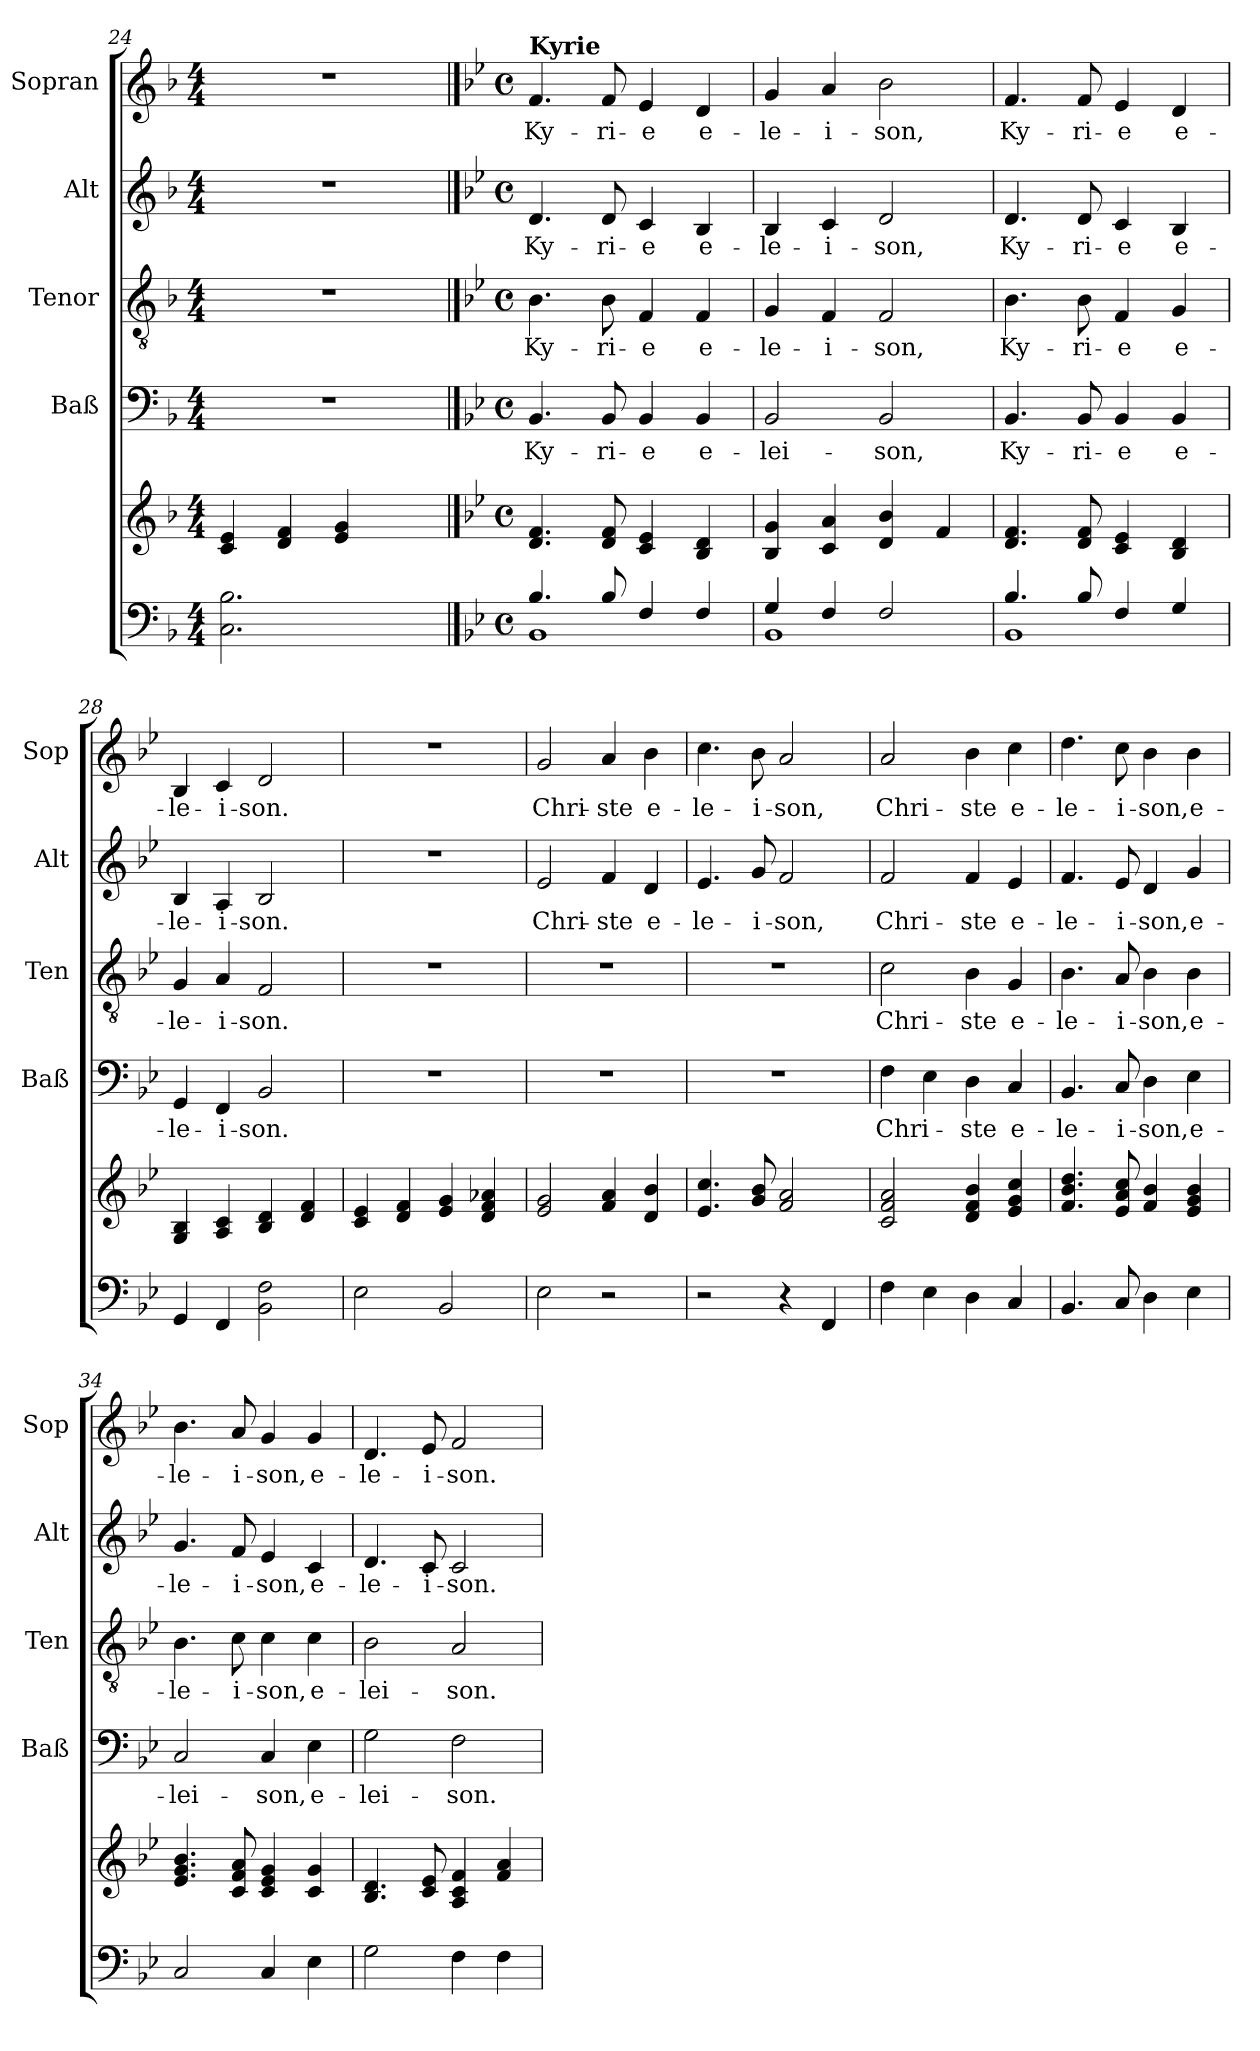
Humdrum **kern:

**kern	**kern	**kern	**text	**kern	**text	**kern	**text	**kern	**text
*part5	*part5	*part4	*part4	*part3	*part3	*part2	*part2	*part1	*part1
*staff6	*staff5	*staff4	*staff4	*staff3	*staff3	*staff2	*staff2	*staff1	*staff1
*	*	*I"Baß	*	*I"Tenor	*	*I"Alt	*	*I"Sopran	*
*	*	*I'Baß	*	*I'Ten	*	*I'Alt	*	*I'Sop	*
*clefF4	*clefG2	*clefF4	*	*clefGv2	*	*clefG2	*	*clefG2	*
*k[b-]	*k[b-]	*k[b-]	*	*k[b-]	*	*k[b-]	*	*k[b-]	*
*F:	*F:	*F:	*	*F:	*	*F:	*	*F:	*
*M4/4	*M4/4	*M4/4	*	*M4/4	*	*M4/4	*	*M4/4	*
=24	=24	=24	=24	=24	=24	=24	=24	=24	=24
2.C\ 2.B-\	4c/ 4e/	1r	.	1r	.	1r	.	1r	.
.	4d/ 4f/	.	.	.	.	.	.	.	.
.	4e/ 4g/	.	.	.	.	.	.	.	.
4ryy	4ryy	.	.	.	.	.	.	.	.
!!LO:PB:g=z
==25	==25	==25	==25	==25	==25	==25	==25	==25	==25
*k[b-e-]	*k[b-e-]	*k[b-e-]	*	*k[b-e-]	*	*k[b-e-]	*	*k[b-e-]	*
*B-:	*B-:	*B-:	*	*B-:	*	*B-:	*	*B-:	*
*M4/4	*M4/4	*M4/4	*	*M4/4	*	*M4/4	*	*M4/4	*
*met(c)	*met(c)	*met(c)	*	*met(c)	*	*met(c)	*	*met(c)	*
*^	*	*	*	*	*	*	*	*	*
!	!	!	!	!	!	!	!	!	!LO:TX:a:B:t=Kyrie	!
!	!	!	!	!LO:LY:b	!	!LO:LY:b	!	!LO:LY:b	!	!LO:LY:b
4.B-/	1BB-	4.d/ 4.f/	4.BB-/	Ky-	4.B-\	Ky-	4.d/	Ky-	4.f/	Ky-
!	!	!	!	!LO:LY:b	!	!LO:LY:b	!	!LO:LY:b	!	!LO:LY:b
8B-/	.	8d/ 8f/	8BB-/	-ri-	8B-\	-ri-	8d/	-ri-	8f/	-ri-
!	!	!	!	!LO:LY:b	!	!LO:LY:b	!	!LO:LY:b	!	!LO:LY:b
4F/	.	4c/ 4e-/	4BB-/	-e	4F/	-e	4c/	-e	4e-/	-e
!	!	!	!	!LO:LY:b	!	!LO:LY:b	!	!LO:LY:b	!	!LO:LY:b
4F/	.	4B-/ 4d/	4BB-/	e-	4F/	e-	4B-/	e-	4d/	e-
=26	=26	=26	=26	=26	=26	=26	=26	=26	=26	=26
!	!	!	!	!LO:LY:b	!	!LO:LY:b	!	!LO:LY:b	!	!LO:LY:b
4G/	1BB-	4B-/ 4g/	2BB-/	-lei-	4G/	-le-	4B-/	-le-	4g/	-le-
!	!	!	!	!	!	!LO:LY:b	!	!LO:LY:b	!	!LO:LY:b
4F/	.	4c/ 4a/	.	.	4F/	-i-	4c/	-i-	4a/	-i-
!	!	!	!	!LO:LY:b	!	!LO:LY:b	!	!LO:LY:b	!	!LO:LY:b
2F/	.	4d/ 4b-/	2BB-/	-son,	2F/	-son,	2d/	-son,	2b-\	-son,
.	.	4f/	.	.	.	.	.	.	.	.
=27	=27	=27	=27	=27	=27	=27	=27	=27	=27	=27
!	!	!	!	!LO:LY:b	!	!LO:LY:b	!	!LO:LY:b	!	!LO:LY:b
4.B-/	1BB-	4.d/ 4.f/	4.BB-/	Ky-	4.B-\	Ky-	4.d/	Ky-	4.f/	Ky-
!	!	!	!	!LO:LY:b	!	!LO:LY:b	!	!LO:LY:b	!	!LO:LY:b
8B-/	.	8d/ 8f/	8BB-/	-ri-	8B-\	-ri-	8d/	-ri-	8f/	-ri-
!	!	!	!	!LO:LY:b	!	!LO:LY:b	!	!LO:LY:b	!	!LO:LY:b
4F/	.	4c/ 4e-/	4BB-/	-e	4F/	-e	4c/	-e	4e-/	-e
!	!	!	!	!LO:LY:b	!	!LO:LY:b	!	!LO:LY:b	!	!LO:LY:b
4G/	.	4B-/ 4d/	4BB-/	e-	4G/	e-	4B-/	e-	4d/	e-
*v	*v	*	*	*	*	*	*	*	*	*
=28	=28	=28	=28	=28	=28	=28	=28	=28	=28
!	!	!	!LO:LY:b	!	!LO:LY:b	!	!LO:LY:b	!	!LO:LY:b
4GG/	4G/ 4B-/	4GG/	-le-	4G/	-le-	4B-/	-le-	4B-/	-le-
!	!	!	!LO:LY:b	!	!LO:LY:b	!	!LO:LY:b	!	!LO:LY:b
4FF/	4A/ 4c/	4FF/	-i-	4A/	-i-	4A/	-i-	4c/	-i-
!	!	!	!LO:LY:b	!	!LO:LY:b	!	!LO:LY:b	!	!LO:LY:b
2BB-\ 2F\	4B-/ 4d/	2BB-/	-son.	2F/	-son.	2B-/	-son.	2d/	-son.
.	4d/ 4f/	.	.	.	.	.	.	.	.
=29	=29	=29	=29	=29	=29	=29	=29	=29	=29
2E-\	4c/ 4e-/	1r	.	1r	.	1r	.	1r	.
.	4d/ 4f/	.	.	.	.	.	.	.	.
2BB-/	4e-/ 4g/	.	.	.	.	.	.	.	.
.	4d/ 4f/ 4a-X/	.	.	.	.	.	.	.	.
=30	=30	=30	=30	=30	=30	=30	=30	=30	=30
!	!	!	!	!	!	!	!LO:LY:b	!	!LO:LY:b
2E-\	2e-/ 2g/	1r	.	1r	.	2e-/	Chri-	2g/	Chri-
!	!	!	!	!	!	!	!LO:LY:b	!	!LO:LY:b
2r	4f/ 4a/	.	.	.	.	4f/	-ste	4a/	-ste
!	!	!	!	!	!	!	!LO:LY:b	!	!LO:LY:b
.	4d/ 4b-/	.	.	.	.	4d/	e-	4b-\	e-
=31	=31	=31	=31	=31	=31	=31	=31	=31	=31
!	!	!	!	!	!	!	!LO:LY:b	!	!LO:LY:b
2r	4.e-/ 4.cc/	1r	.	1r	.	4.e-/	-le-	4.cc\	-le-
!	!	!	!	!	!	!	!LO:LY:b	!	!LO:LY:b
.	8g/ 8b-/	.	.	.	.	8g/	-i-	8b-\	-i-
!	!	!	!	!	!	!	!LO:LY:b	!	!LO:LY:b
4r	2f/ 2a/	.	.	.	.	2f/	-son,	2a/	-son,
4FF/	.	.	.	.	.	.	.	.	.
!!LO:LB:g=z
=32	=32	=32	=32	=32	=32	=32	=32	=32	=32
!	!	!	!LO:LY:b	!	!LO:LY:b	!	!LO:LY:b	!	!LO:LY:b
4F\	2c/ 2f/ 2a/	4F\	Chri-	2c\	Chri-	2f/	Chri-	2a/	Chri-
4E-\	.	4E-\	.	.	.	.	.	.	.
!	!	!	!LO:LY:b	!	!LO:LY:b	!	!LO:LY:b	!	!LO:LY:b
4D\	4d/ 4f/ 4b-/	4D\	-ste	4B-\	-ste	4f/	-ste	4b-\	-ste
!	!	!	!LO:LY:b	!	!LO:LY:b	!	!LO:LY:b	!	!LO:LY:b
4C/	4e-/ 4g/ 4cc/	4C/	e-	4G/	e-	4e-/	e-	4cc\	e-
=33	=33	=33	=33	=33	=33	=33	=33	=33	=33
!	!	!	!LO:LY:b	!	!LO:LY:b	!	!LO:LY:b	!	!LO:LY:b
4.BB-/	4.f/ 4.b-/ 4.dd/	4.BB-/	-le-	4.B-\	-le-	4.f/	-le-	4.dd\	-le-
!	!	!	!LO:LY:b	!	!LO:LY:b	!	!LO:LY:b	!	!LO:LY:b
8C/	8e-/ 8a/ 8cc/	8C/	-i-	8A/	-i-	8e-/	-i-	8cc\	-i-
!	!	!	!LO:LY:b	!	!LO:LY:b	!	!LO:LY:b	!	!LO:LY:b
4D\	4f/ 4b-/	4D\	-son,	4B-\	-son,	4d/	-son,	4b-\	-son,
!	!	!	!LO:LY:b	!	!LO:LY:b	!	!LO:LY:b	!	!LO:LY:b
4E-\	4e-/ 4g/ 4b-/	4E-\	e-	4B-\	e-	4g/	e-	4b-\	e-
=34	=34	=34	=34	=34	=34	=34	=34	=34	=34
!	!	!	!LO:LY:b	!	!LO:LY:b	!	!LO:LY:b	!	!LO:LY:b
2C/	4.e-/ 4.g/ 4.b-/	2C/	-lei-	4.B-\	-le-	4.g/	-le-	4.b-\	-le-
!	!	!	!	!	!LO:LY:b	!	!LO:LY:b	!	!LO:LY:b
.	8c/ 8f/ 8a/	.	.	8c\	-i-	8f/	-i-	8a/	-i-
!	!	!	!LO:LY:b	!	!LO:LY:b	!	!LO:LY:b	!	!LO:LY:b
4C/	4c/ 4e-/ 4g/	4C/	-son,	4c\	-son,	4e-/	-son,	4g/	-son,
!	!	!	!LO:LY:b	!	!LO:LY:b	!	!LO:LY:b	!	!LO:LY:b
4E-\	4c/ 4g/	4E-\	e-	4c\	e-	4c/	e-	4g/	e-
=35	=35	=35	=35	=35	=35	=35	=35	=35	=35
!	!	!	!LO:LY:b	!	!LO:LY:b	!	!LO:LY:b	!	!LO:LY:b
2G\	4.B-/ 4.d/	2G\	-lei-	2B-\	-lei-	4.d/	-le-	4.d/	-le-
!	!	!	!	!	!	!	!LO:LY:b	!	!LO:LY:b
.	8c/ 8e-/	.	.	.	.	8c/	-i-	8e-/	-i-
!	!	!	!LO:LY:b	!	!LO:LY:b	!	!LO:LY:b	!	!LO:LY:b
4F\	4A/ 4c/ 4f/	2F\	-son.	2A/	-son.	2c/	-son.	2f/	-son.
4F\	4f/ 4a/	.	.	.	.	.	.	.	.
=	=	=	=	=	=	=	=	=	=
*-	*-	*-	*-	*-	*-	*-	*-	*-	*-
